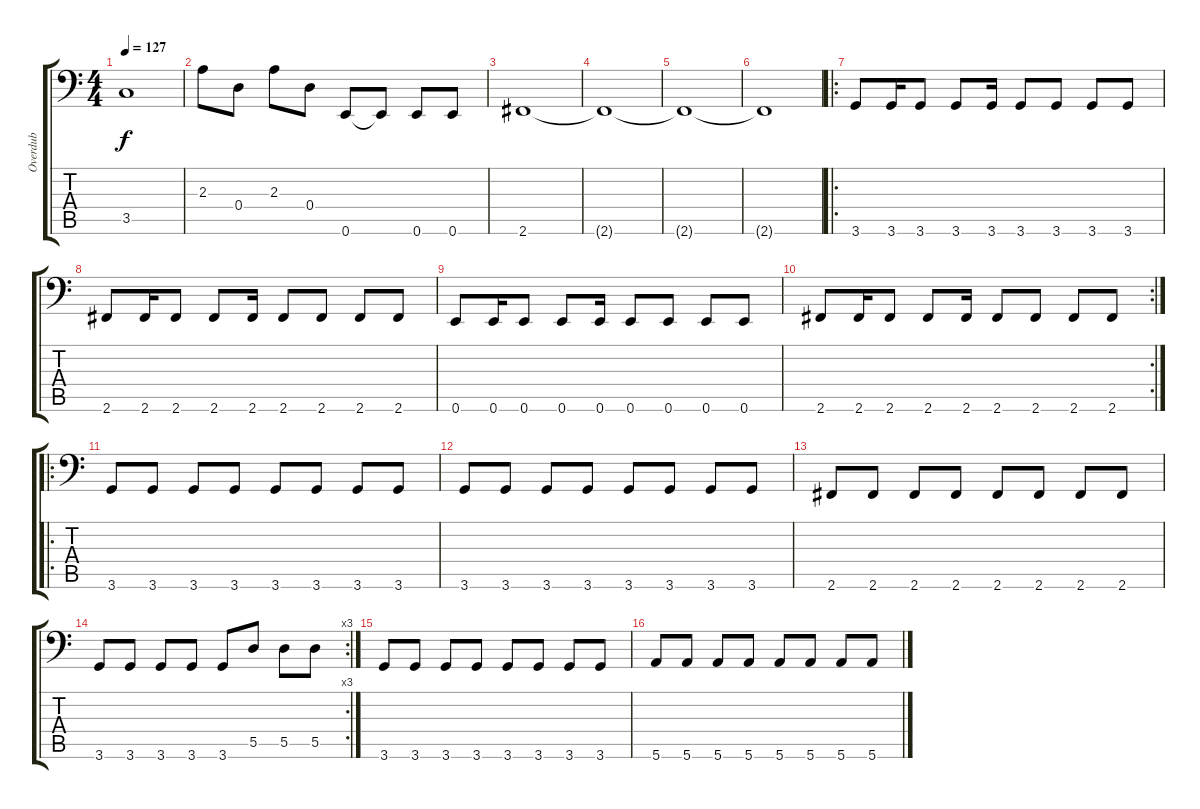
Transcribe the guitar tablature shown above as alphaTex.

\track ("Overdub" "Overdub") {instrument electricbassfinger}
\staff {score tabs}
\tuning (E3 B2 G2 D2 A1 E1) {hide}
\ts (4 4)
\tempo 127
\clef f4
\ks c
3.5.1{dy f} |
2.3.8 0.4.8 2.3.8 0.4.8 0.6.8 0.6{t}.8 0.6.8 0.6.8 |
2.6.1 |
2.6{t}.1 |
2.6{t}.1 |
2.6{t}.1 |
\ro
3.6.8{volume 16 balance 8 instrument electricbassfinger} 3.6.16 3.6.8 3.6.8 3.6.16 3.6.8 3.6.8 3.6.8 3.6.8 |
2.6.8 2.6.16 2.6.8 2.6.8 2.6.16 2.6.8 2.6.8 2.6.8 2.6.8 |
0.6.8 0.6.16 0.6.8 0.6.8 0.6.16 0.6.8 0.6.8 0.6.8 0.6.8 |
\rc 2
2.6.8 2.6.16 2.6.8 2.6.8 2.6.16 2.6.8 2.6.8 2.6.8 2.6.8 |
\ro
3.6.8 3.6.8 3.6.8 3.6.8 3.6.8 3.6.8 3.6.8 3.6.8 |
3.6.8 3.6.8 3.6.8 3.6.8 3.6.8 3.6.8 3.6.8 3.6.8 |
2.6.8 2.6.8 2.6.8 2.6.8 2.6.8 2.6.8 2.6.8 2.6.8 |
\rc 3
3.6.8 3.6.8 3.6.8 3.6.8 3.6.8 5.5.8 5.5.8 5.5.8 |
3.6.8 3.6.8 3.6.8 3.6.8 3.6.8 3.6.8 3.6.8 3.6.8 |
5.6.8 5.6.8 5.6.8 5.6.8 5.6.8 5.6.8 5.6.8 5.6.8
